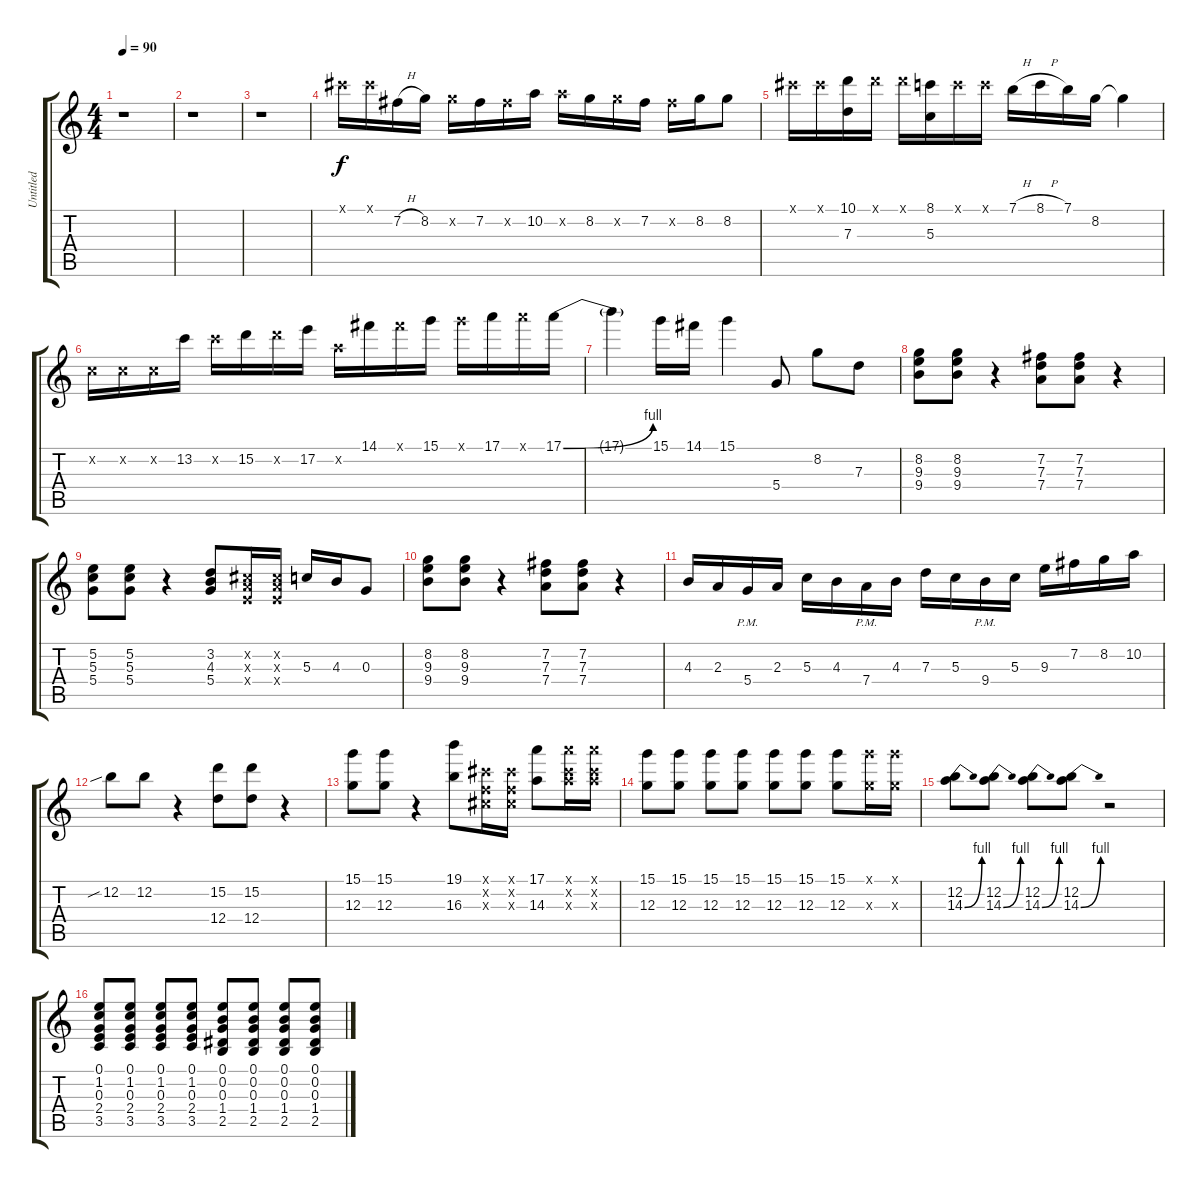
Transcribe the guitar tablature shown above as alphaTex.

\track ("Untitled" "Untitled") {instrument overdrivenguitar}
\staff {score tabs}
\tuning (E4 B3 G3 D3 A2 D2) {hide}
\ts (4 4)
\tempo 90
\clef g2
\ks c
r.1{dy f} |
r.1 |
r.1 |
9.1{x}.16 9.1{x}.16 7.2{h}.16 8.2.16 8.2{x}.16 7.2.16 7.2{x}.16 10.2.16 10.2{x}.16 8.2.16 8.2{x}.16 7.2.16 7.2{x}.16 8.2.16 8.2.8 |
9.1{x}.16 9.1{x}.16 (10.1 7.3).16 10.1{x}.16 10.1{x}.16 (8.1 5.3).16 8.1{x}.16 8.1{x}.16 7.1{h}.16 8.1{h}.16 7.1.16 8.2.16 8.2{t}.4 |
1.2{x}.16 1.2{x}.16 1.2{x}.16 13.2.16 13.2{x}.16 15.2.16 15.2{x}.16 17.2.16 10.2{x}.16 14.1.16 14.1{x}.16 15.1.16 15.1{x}.16 17.1.16 17.1{x}.16 17.1{be (bend 0 0 60 4)}.16 |
17.1{t}.4 15.1.16 14.1.16 15.1.4 5.4.8 8.2.8 7.3.8 |
(8.2 9.3 9.4).8 (8.2 9.3 9.4).8 r.4 (7.2 7.3 7.4).8 (7.2 7.3 7.4).8 r.4 |
(5.2 5.3 5.4).8 (5.2 5.3 5.4).8 r.4 (3.2 4.3 5.4).8 (2.2{x} 2.3{x} 2.4{x}).16 (2.2{x} 2.3{x} 2.4{x}).16 5.3.16 4.3.16 0.3.8 |
(8.2 9.3 9.4).8 (8.2 9.3 9.4).8 r.4 (7.2 7.3 7.4).8 (7.2 7.3 7.4).8 r.4 |
4.3.16 2.3.16 5.4{pm}.16 2.3.16 5.3.16 4.3.16 7.4{pm}.16 4.3.16 7.3.16 5.3.16 9.4{pm}.16 5.3.16 9.3.16 7.2.16 8.2.16 10.2.16 |
12.2{sib}.8 12.2.8 r.4 (15.2 12.4).8 (15.2 12.4).8 r.4 |
(15.1 12.3).8 (15.1 12.3).8 r.4 (19.1 16.3).8 (9.1{x} 6.2{x} 6.3{x}).16 (9.1{x} 6.2{x} 6.3{x}).16 (17.1 14.3).8 (17.1{x} 14.2{x} 14.3{x}).16 (17.1{x} 14.2{x} 14.3{x}).16 |
(15.1 12.3).8 (15.1 12.3).8 (15.1 12.3).8 (15.1 12.3).8 (15.1 12.3).8 (15.1 12.3).8 (15.1 12.3).8 (15.1{x} 12.3{x}).16 (15.1{x} 12.3{x}).16 |
(12.2 14.3{be (bend 0 0 60 4)}).8 (12.2 14.3{be (bend 0 0 60 4)}).8 (12.2 14.3{be (bend 0 0 60 4)}).8 (12.2 14.3{be (bend 0 0 60 4)}).8 r.2 |
(0.1 1.2 0.3 2.4 3.5).8 (0.1 1.2 0.3 2.4 3.5).8 (0.1 1.2 0.3 2.4 3.5).8 (0.1 1.2 0.3 2.4 3.5).8 (0.1 0.2 0.3 1.4 2.5).8 (0.1 0.2 0.3 1.4 2.5).8 (0.1 0.2 0.3 1.4 2.5).8 (0.1 0.2 0.3 1.4 2.5).8
